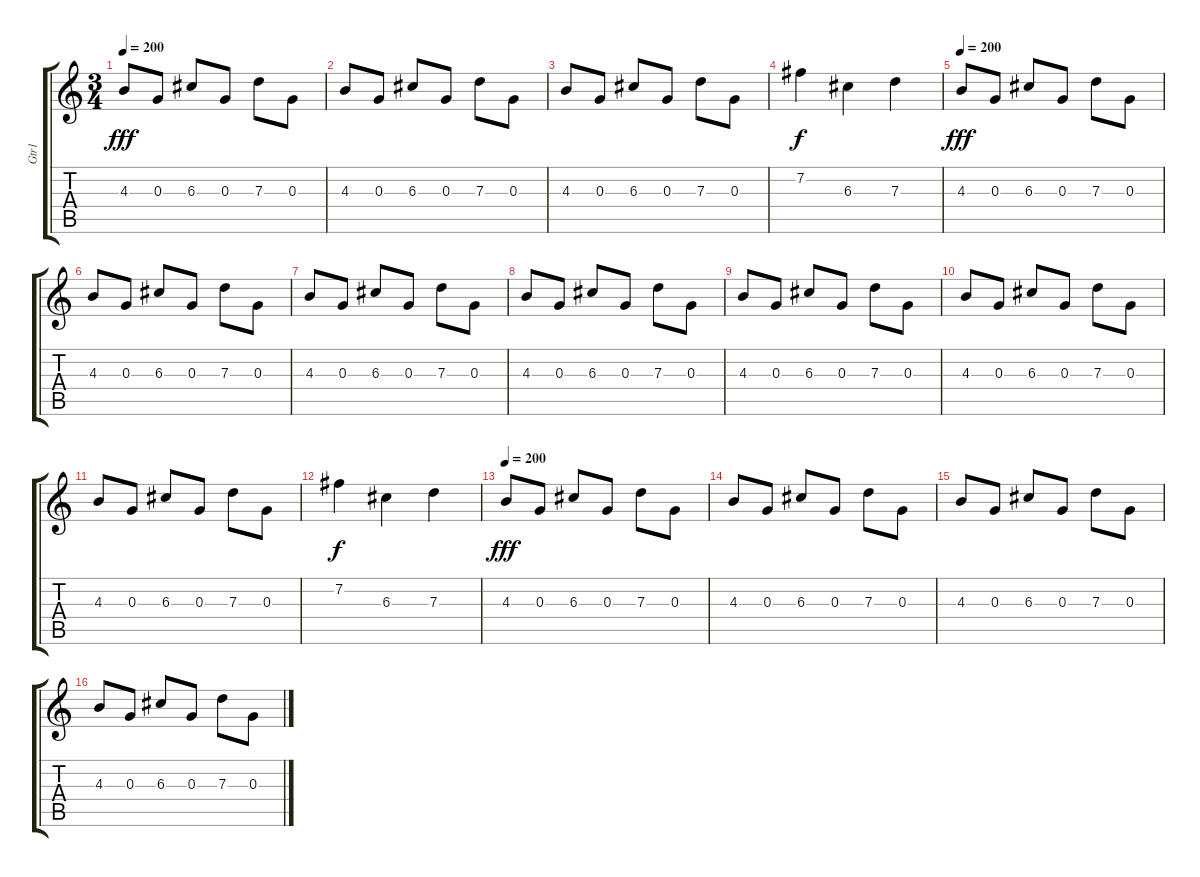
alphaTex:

\track ("Gtr1" "Gtr1") {instrument electricguitarjazz}
\staff {score tabs}
\tuning (E4 B3 G3 D3 A2 D2) {hide}
\ts (3 4)
\tempo 200
\clef g2
\ks c
4.3.8{dy fff} 0.3.8 6.3.8 0.3.8 7.3.8 0.3.8 |
4.3.8 0.3.8 6.3.8 0.3.8 7.3.8 0.3.8 |
4.3.8 0.3.8 6.3.8 0.3.8 7.3.8 0.3.8 |
7.2.4{dy f} 6.3.4 7.3.4 |
\tempo 200
4.3.8{dy fff instrument distortionguitar} 0.3.8 6.3.8 0.3.8 7.3.8 0.3.8 |
4.3.8 0.3.8 6.3.8 0.3.8 7.3.8 0.3.8 |
4.3.8 0.3.8 6.3.8 0.3.8 7.3.8 0.3.8 |
4.3.8 0.3.8 6.3.8 0.3.8 7.3.8 0.3.8 |
4.3.8 0.3.8 6.3.8 0.3.8 7.3.8 0.3.8 |
4.3.8 0.3.8 6.3.8 0.3.8 7.3.8 0.3.8 |
4.3.8 0.3.8 6.3.8 0.3.8 7.3.8 0.3.8 |
7.2.4{dy f} 6.3.4 7.3.4 |
\tempo 200
4.3.8{dy fff instrument distortionguitar} 0.3.8 6.3.8 0.3.8 7.3.8 0.3.8 |
4.3.8 0.3.8 6.3.8 0.3.8 7.3.8 0.3.8 |
4.3.8 0.3.8 6.3.8 0.3.8 7.3.8 0.3.8 |
4.3.8 0.3.8 6.3.8 0.3.8 7.3.8 0.3.8
